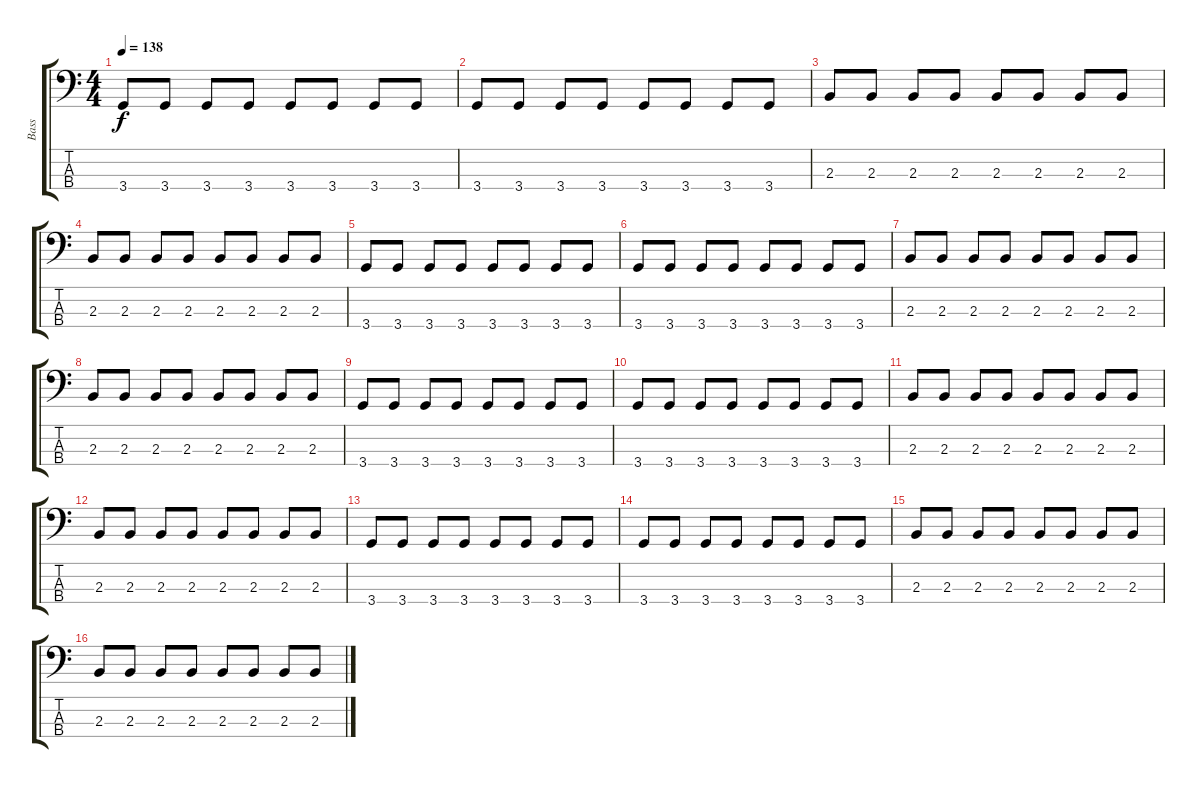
\track ("Bass" "Bass") {instrument electricbasspick}
\staff {score tabs}
\tuning (G2 D2 A1 E1) {hide}
\ts (4 4)
\tempo 138
\clef f4
\ks c
3.4.8{dy f instrument electricbasspick} 3.4.8 3.4.8 3.4.8 3.4.8 3.4.8 3.4.8 3.4.8 |
3.4.8 3.4.8 3.4.8 3.4.8 3.4.8 3.4.8 3.4.8 3.4.8 |
2.3.8 2.3.8 2.3.8 2.3.8 2.3.8 2.3.8 2.3.8 2.3.8 |
2.3.8 2.3.8 2.3.8 2.3.8 2.3.8 2.3.8 2.3.8 2.3.8 |
3.4.8 3.4.8 3.4.8 3.4.8 3.4.8 3.4.8 3.4.8 3.4.8 |
3.4.8 3.4.8 3.4.8 3.4.8 3.4.8 3.4.8 3.4.8 3.4.8 |
2.3.8 2.3.8 2.3.8 2.3.8 2.3.8 2.3.8 2.3.8 2.3.8 |
2.3.8 2.3.8 2.3.8 2.3.8 2.3.8 2.3.8 2.3.8 2.3.8 |
3.4.8 3.4.8 3.4.8 3.4.8 3.4.8 3.4.8 3.4.8 3.4.8 |
3.4.8 3.4.8 3.4.8 3.4.8 3.4.8 3.4.8 3.4.8 3.4.8 |
2.3.8 2.3.8 2.3.8 2.3.8 2.3.8 2.3.8 2.3.8 2.3.8 |
2.3.8 2.3.8 2.3.8 2.3.8 2.3.8 2.3.8 2.3.8 2.3.8 |
3.4.8 3.4.8 3.4.8 3.4.8 3.4.8 3.4.8 3.4.8 3.4.8 |
3.4.8 3.4.8 3.4.8 3.4.8 3.4.8 3.4.8 3.4.8 3.4.8 |
2.3.8 2.3.8 2.3.8 2.3.8 2.3.8 2.3.8 2.3.8 2.3.8 |
2.3.8 2.3.8 2.3.8 2.3.8 2.3.8 2.3.8 2.3.8 2.3.8
